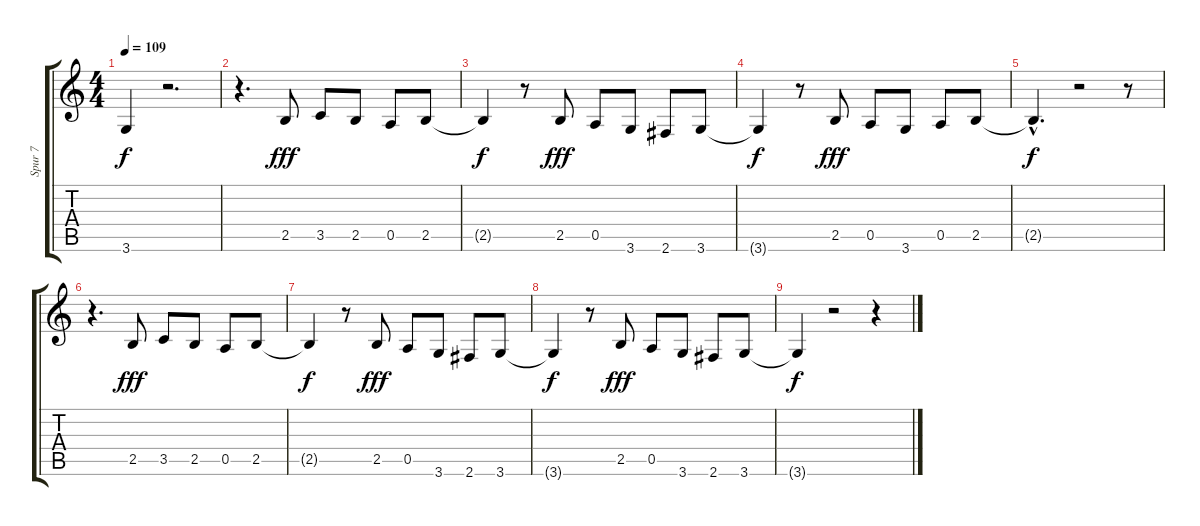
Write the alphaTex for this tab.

\track ("Spur 7" "Spur 7") {instrument electricguitarjazz}
\staff {score tabs}
\tuning (E4 B3 G3 D3 A2 E2) {hide}
\ts (4 4)
\tempo 109
\clef g2
\ks c
3.6{t}.4{dy f} r.2{d} |
r.4{d} 2.5.8{dy fff} 3.5.8 2.5.8 0.5.8 2.5.8 |
2.5{t}.4{dy f} r.8 2.5.8{dy fff} 0.5.8 3.6.8 2.6.8 3.6.8 |
3.6{t}.4{dy f} r.8 2.5.8{dy fff} 0.5.8 3.6.8 0.5.8 2.5.8 |
2.5{hac t}.4{d dy f} r.2 r.8 |
r.4{d} 2.5.8{dy fff} 3.5.8 2.5.8 0.5.8 2.5.8 |
2.5{t}.4{dy f} r.8 2.5.8{dy fff} 0.5.8 3.6.8 2.6.8 3.6.8 |
3.6{t}.4{dy f} r.8 2.5.8{dy fff} 0.5.8 3.6.8 2.6.8 3.6.8 |
3.6{t}.4{dy f} r.2 r.4
